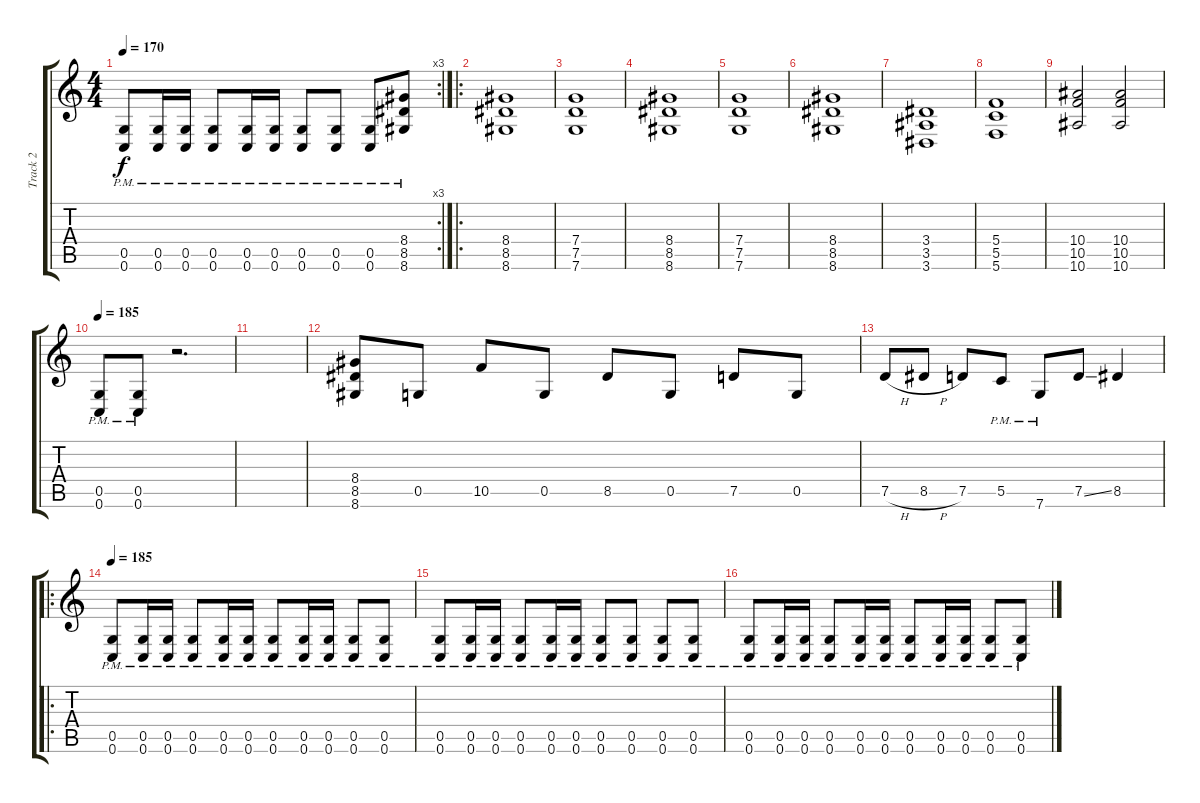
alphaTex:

\track ("Track 2" "Track 2") {instrument distortionguitar}
\staff {score tabs}
\tuning (D4 A3 F3 C3 G2 C2) {hide}
\rc 3
\ts (4 4)
\tempo 170
\clef g2
\ks c
(0.5{pm} 0.6{pm}).8{dy f} (0.5{pm} 0.6{pm}).16 (0.5{pm} 0.6{pm}).16 (0.5{pm} 0.6{pm}).8 (0.5{pm} 0.6{pm}).16 (0.5{pm} 0.6{pm}).16 (0.5{pm} 0.6{pm}).8 (0.5{pm} 0.6{pm}).8 (0.5{pm} 0.6{pm}).8 (8.4 8.5{pm} 8.6{pm}).8 |
\ro
(8.4 8.5 8.6).1 |
(7.4 7.5 7.6).1 |
(8.4 8.5 8.6).1 |
(7.4 7.5 7.6).1 |
(8.4 8.5 8.6).1 |
(3.4 3.5 3.6).1 |
(5.4 5.5 5.6).1 |
(10.4 10.5 10.6).2 (10.4 10.5 10.6).2 |
\tempo 185
(0.5{pm} 0.6{pm}).8 (0.5{pm} 0.6{pm}).8 r.2{d} |
|
(8.4 8.5 8.6).8 0.5.8 10.5.8 0.5.8 8.5.8 0.5.8 7.5.8 0.5.8 |
7.5{h}.8 8.5{h}.8 7.5.8 5.5{pm}.8 7.6{pm}.8 7.5{ss}.8 8.5.4 |
\ro
\tempo 185
(0.5{pm} 0.6{pm}).8 (0.5{pm} 0.6{pm}).16 (0.5{pm} 0.6{pm}).16 (0.5{pm} 0.6{pm}).8 (0.5{pm} 0.6{pm}).16 (0.5{pm} 0.6{pm}).16 (0.5{pm} 0.6{pm}).8 (0.5{pm} 0.6{pm}).16 (0.5{pm} 0.6{pm}).16 (0.5{pm} 0.6{pm}).8 (0.5{pm} 0.6{pm}).8 |
(0.5{pm} 0.6{pm}).8 (0.5{pm} 0.6{pm}).16 (0.5{pm} 0.6{pm}).16 (0.5{pm} 0.6{pm}).8 (0.5{pm} 0.6{pm}).16 (0.5{pm} 0.6{pm}).16 (0.5{pm} 0.6{pm}).8 (0.5{pm} 0.6{pm}).8 (0.5{pm} 0.6{pm}).8 (0.5{pm} 0.6{pm}).8 |
(0.5{pm} 0.6{pm}).8 (0.5{pm} 0.6{pm}).16 (0.5{pm} 0.6{pm}).16 (0.5{pm} 0.6{pm}).8 (0.5{pm} 0.6{pm}).16 (0.5{pm} 0.6{pm}).16 (0.5{pm} 0.6{pm}).8 (0.5{pm} 0.6{pm}).16 (0.5{pm} 0.6{pm}).16 (0.5{pm} 0.6{pm}).8 (0.5{pm} 0.6{pm}).8
